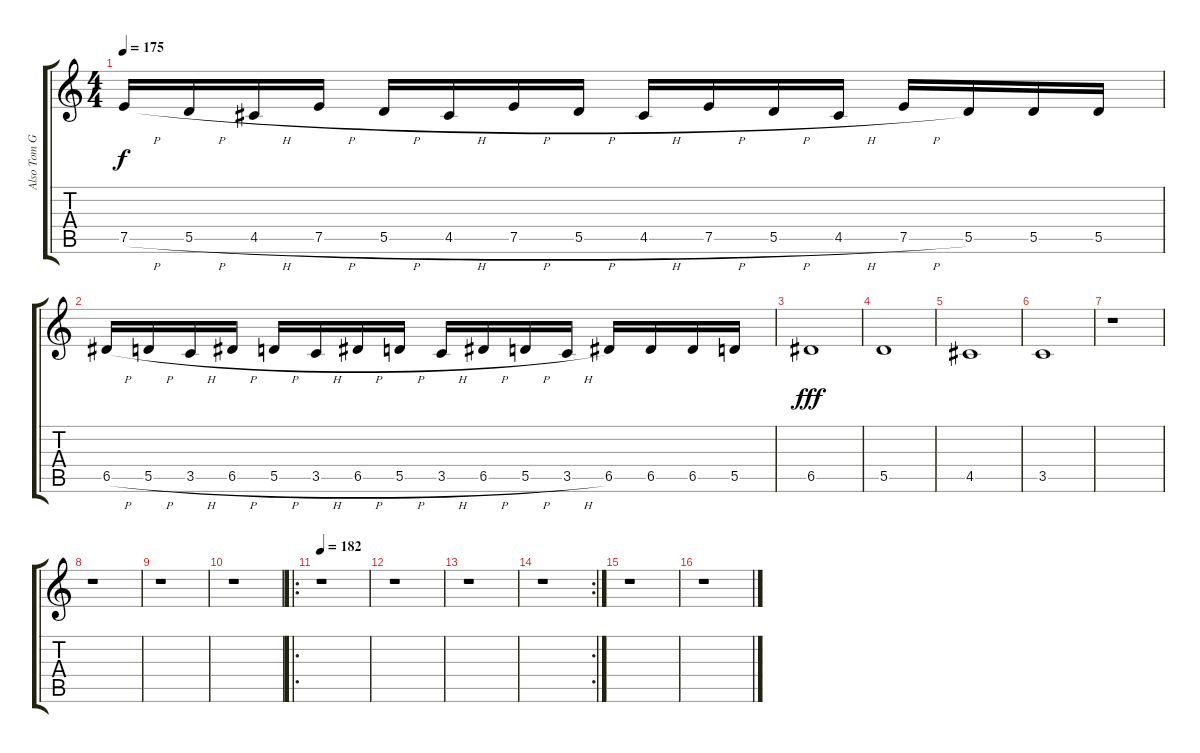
\track ("Also Tom G. Warrior" "Also Tom G") {instrument overdrivenguitar}
\staff {score tabs}
\tuning (E4 B3 G3 D3 A2 E2) {hide}
\ts (4 4)
\tempo 175
\clef g2
\ks c
7.5{h}.16{dy f} 5.5{h}.16 4.5{h}.16 7.5{h}.16 5.5{h}.16 4.5{h}.16 7.5{h}.16 5.5{h}.16 4.5{h}.16 7.5{h}.16 5.5{h}.16 4.5{h}.16 7.5{h}.16 5.5.16 5.5.16 5.5.16 |
6.5{h}.16 5.5{h}.16 3.5{h}.16 6.5{h}.16 5.5{h}.16 3.5{h}.16 6.5{h}.16 5.5{h}.16 3.5{h}.16 6.5{h}.16 5.5{h}.16 3.5{h}.16 6.5.16 6.5.16 6.5.16 5.5.16 |
6.5.1{dy fff} |
5.5.1 |
4.5.1 |
3.5.1 |
r.1 |
r.1 |
r.1 |
r.1 |
\ro
\tempo 182
r.1 |
r.1 |
r.1 |
\rc 2
r.1 |
r.1 |
r.1
